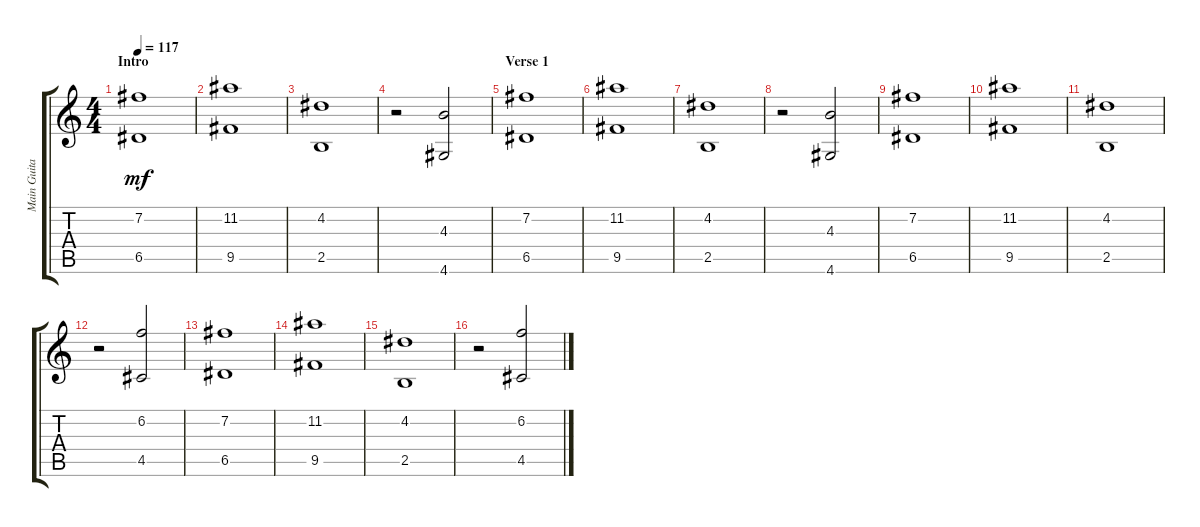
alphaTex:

\track ("Main Guitar" "Main Guita") {instrument electricguitarclean}
\staff {score tabs}
\tuning (E4 B3 G3 D3 A2 E2) {hide}
\ts (4 4)
\section ("" "Intro")
\tempo 117
\clef g2
\ks c
(7.2 6.5).1{dy mf instrument electricguitarclean} |
(11.2 9.5).1 |
(4.2 2.5).1 |
r.2 (4.3 4.6).2 |
\section ("" "Verse 1")
(7.2 6.5).1 |
(11.2 9.5).1 |
(4.2 2.5).1 |
r.2 (4.3 4.6).2 |
(7.2 6.5).1 |
(11.2 9.5).1 |
(4.2 2.5).1 |
r.2 (6.2 4.5).2 |
(7.2 6.5).1 |
(11.2 9.5).1 |
(4.2 2.5).1 |
r.2 (6.2 4.5).2
